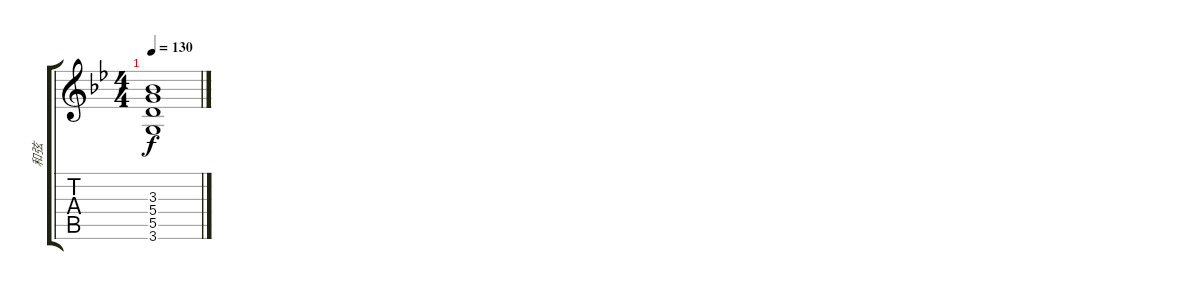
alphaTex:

\track ("和弦" "和弦") {mute instrument acousticguitarsteel}
\staff {score tabs}
\tuning (E4 B3 G3 D3 A2 E2) {hide}
\ts (4 4)
\tempo 130
\clef g2
\ks bb
(3.3 5.4 5.5 3.6).1{dy f}
